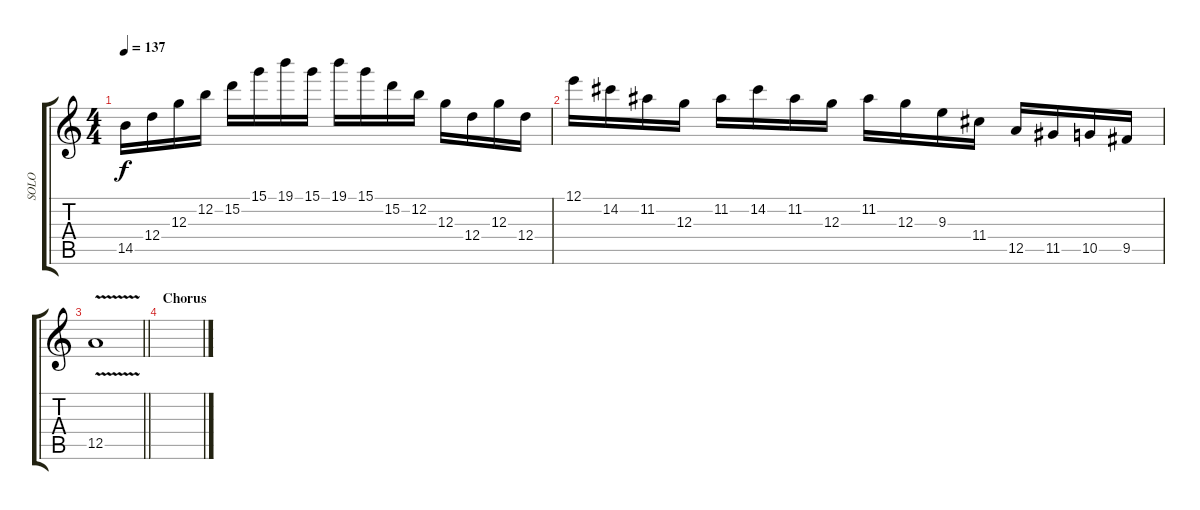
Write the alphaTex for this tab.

\track ("SOLO" "SOLO") {instrument distortionguitar}
\staff {score tabs}
\tuning (E4 B3 G3 D3 A2 D2) {hide}
\ts (4 4)
\tempo 137
\clef g2
\ks c
14.5.16{dy f} 12.4.16 12.3.16 12.2.16 15.2.16 15.1.16 19.1.16 15.1.16 19.1.16 15.1.16 15.2.16 12.2.16 12.3.16 12.4.16 12.3.16 12.4.16 |
12.1.16 14.2.16 11.2.16 12.3.16 11.2.16 14.2.16 11.2.16 12.3.16 11.2.16 12.3.16 9.3.16 11.4.16 12.5.16 11.5.16 10.5.16 9.5.16 |
\barLineRight lightlight
12.5{v}.1 |
\section ("" "Chorus")
